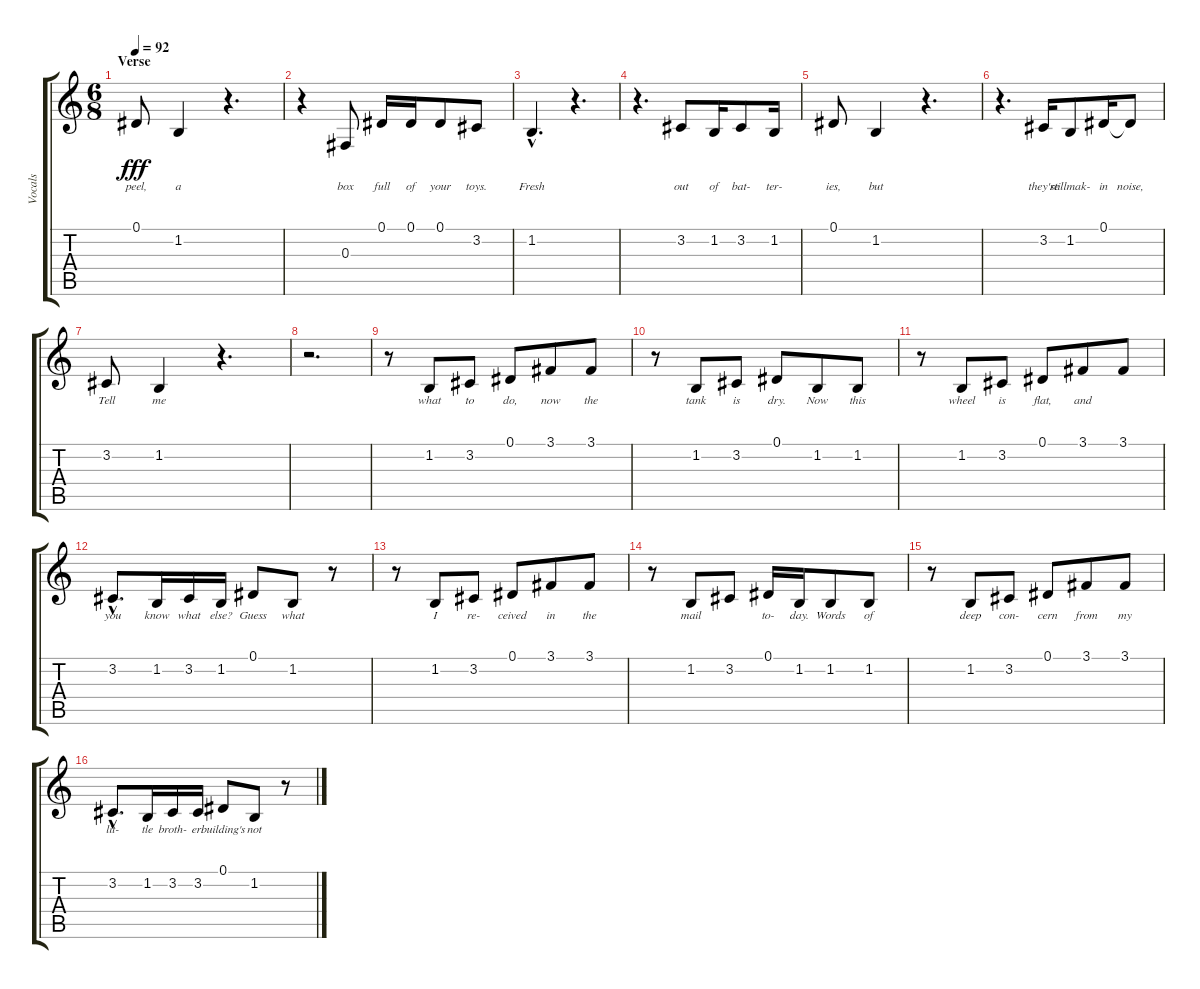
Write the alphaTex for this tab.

\track ("Vocals" "Vocals") {instrument lead2sawtooth}
\staff {score tabs}
\tuning (Eb4 Bb3 Gb3 Db3 Ab2 Eb2) {hide}
\ts (6 8)
\section ("" "Verse")
\tempo 92
\clef g2
\ks c
0.1.8{lyrics (0 "peel,") lyrics (1 "") lyrics (2 "") lyrics (3 "") lyrics (4 "") dy fff} 1.2.4{lyrics (0 "a") lyrics (1 "") lyrics (2 "") lyrics (3 "") lyrics (4 "")} r.4{d} |
r.4 0.3.8{lyrics (0 "box") lyrics (1 "") lyrics (2 "") lyrics (3 "") lyrics (4 "")} 0.1.16{lyrics (0 "full") lyrics (1 "") lyrics (2 "") lyrics (3 "") lyrics (4 "")} 0.1.16{lyrics (0 "of") lyrics (1 "") lyrics (2 "") lyrics (3 "") lyrics (4 "")} 0.1.8{lyrics (0 "your") lyrics (1 "") lyrics (2 "") lyrics (3 "") lyrics (4 "")} 3.2.8{lyrics (0 "toys.") lyrics (1 "") lyrics (2 "") lyrics (3 "") lyrics (4 "")} |
1.2{hac}.4{d lyrics (0 "Fresh") lyrics (1 "") lyrics (2 "") lyrics (3 "") lyrics (4 "")} r.4{d} |
r.4{d} 3.2.8{lyrics (0 "out") lyrics (1 "") lyrics (2 "") lyrics (3 "") lyrics (4 "")} 1.2.16{lyrics (0 "of") lyrics (1 "") lyrics (2 "") lyrics (3 "") lyrics (4 "")} 3.2.8{lyrics (0 "bat-") lyrics (1 "") lyrics (2 "") lyrics (3 "") lyrics (4 "")} 1.2.16{lyrics (0 "ter-") lyrics (1 "") lyrics (2 "") lyrics (3 "") lyrics (4 "")} |
0.1.8{lyrics (0 "ies,") lyrics (1 "") lyrics (2 "") lyrics (3 "") lyrics (4 "")} 1.2.4{lyrics (0 "but") lyrics (1 "") lyrics (2 "") lyrics (3 "") lyrics (4 "")} r.4{d} |
r.4{d} 3.2.16{lyrics (0 "they're") lyrics (1 "") lyrics (2 "") lyrics (3 "") lyrics (4 "")} 1.2.8{lyrics (0 "stillmak-") lyrics (1 "") lyrics (2 "") lyrics (3 "") lyrics (4 "")} 0.1.16{lyrics (0 "in") lyrics (1 "") lyrics (2 "") lyrics (3 "") lyrics (4 "")} 0.1{t}.8{lyrics (0 "noise,") lyrics (1 "") lyrics (2 "") lyrics (3 "") lyrics (4 "")} |
3.2.8{lyrics (0 "Tell") lyrics (1 "") lyrics (2 "") lyrics (3 "") lyrics (4 "")} 1.2.4{lyrics (0 "me") lyrics (1 "") lyrics (2 "") lyrics (3 "") lyrics (4 "")} r.4{d} |
r.2{d} |
r.8 1.2.8{lyrics (0 "what") lyrics (1 "") lyrics (2 "") lyrics (3 "") lyrics (4 "")} 3.2.8{lyrics (0 "to") lyrics (1 "") lyrics (2 "") lyrics (3 "") lyrics (4 "")} 0.1.8{lyrics (0 "do,") lyrics (1 "") lyrics (2 "") lyrics (3 "") lyrics (4 "")} 3.1.8{lyrics (0 "now") lyrics (1 "") lyrics (2 "") lyrics (3 "") lyrics (4 "")} 3.1.8{lyrics (0 "the") lyrics (1 "") lyrics (2 "") lyrics (3 "") lyrics (4 "")} |
r.8 1.2.8{lyrics (0 "tank") lyrics (1 "") lyrics (2 "") lyrics (3 "") lyrics (4 "")} 3.2.8{lyrics (0 "is") lyrics (1 "") lyrics (2 "") lyrics (3 "") lyrics (4 "")} 0.1.8{lyrics (0 "dry.") lyrics (1 "") lyrics (2 "") lyrics (3 "") lyrics (4 "")} 1.2.8{lyrics (0 "Now") lyrics (1 "") lyrics (2 "") lyrics (3 "") lyrics (4 "")} 1.2.8{lyrics (0 "this") lyrics (1 "") lyrics (2 "") lyrics (3 "") lyrics (4 "")} |
r.8 1.2.8{lyrics (0 "wheel") lyrics (1 "") lyrics (2 "") lyrics (3 "") lyrics (4 "")} 3.2.8{lyrics (0 "is") lyrics (1 "") lyrics (2 "") lyrics (3 "") lyrics (4 "")} 0.1.8{lyrics (0 "flat,") lyrics (1 "") lyrics (2 "") lyrics (3 "") lyrics (4 "")} 3.1.8{lyrics (0 "and") lyrics (1 "") lyrics (2 "") lyrics (3 "") lyrics (4 "")} 3.1.8{lyrics (0 "") lyrics (1 "") lyrics (2 "") lyrics (3 "") lyrics (4 "")} |
3.2{hac}.8{d lyrics (0 "you") lyrics (1 "") lyrics (2 "") lyrics (3 "") lyrics (4 "")} 1.2.16{lyrics (0 "know") lyrics (1 "") lyrics (2 "") lyrics (3 "") lyrics (4 "")} 3.2.16{lyrics (0 "what") lyrics (1 "") lyrics (2 "") lyrics (3 "") lyrics (4 "")} 1.2.16{lyrics (0 "else?") lyrics (1 "") lyrics (2 "") lyrics (3 "") lyrics (4 "")} 0.1.8{lyrics (0 "Guess") lyrics (1 "") lyrics (2 "") lyrics (3 "") lyrics (4 "")} 1.2.8{lyrics (0 "what") lyrics (1 "") lyrics (2 "") lyrics (3 "") lyrics (4 "")} r.8 |
r.8 1.2.8{lyrics (0 "I") lyrics (1 "") lyrics (2 "") lyrics (3 "") lyrics (4 "")} 3.2.8{lyrics (0 "re-") lyrics (1 "") lyrics (2 "") lyrics (3 "") lyrics (4 "")} 0.1.8{lyrics (0 "ceived") lyrics (1 "") lyrics (2 "") lyrics (3 "") lyrics (4 "")} 3.1.8{lyrics (0 "in") lyrics (1 "") lyrics (2 "") lyrics (3 "") lyrics (4 "")} 3.1.8{lyrics (0 "the") lyrics (1 "") lyrics (2 "") lyrics (3 "") lyrics (4 "")} |
r.8 1.2.8{lyrics (0 "mail") lyrics (1 "") lyrics (2 "") lyrics (3 "") lyrics (4 "")} 3.2.8{lyrics (0 "") lyrics (1 "") lyrics (2 "") lyrics (3 "") lyrics (4 "")} 0.1.16{lyrics (0 "to-") lyrics (1 "") lyrics (2 "") lyrics (3 "") lyrics (4 "")} 1.2.16{lyrics (0 "day.") lyrics (1 "") lyrics (2 "") lyrics (3 "") lyrics (4 "")} 1.2.8{lyrics (0 "Words") lyrics (1 "") lyrics (2 "") lyrics (3 "") lyrics (4 "")} 1.2.8{lyrics (0 "of") lyrics (1 "") lyrics (2 "") lyrics (3 "") lyrics (4 "")} |
r.8 1.2.8{lyrics (0 "deep") lyrics (1 "") lyrics (2 "") lyrics (3 "") lyrics (4 "")} 3.2.8{lyrics (0 "con-") lyrics (1 "") lyrics (2 "") lyrics (3 "") lyrics (4 "")} 0.1.8{lyrics (0 "cern") lyrics (1 "") lyrics (2 "") lyrics (3 "") lyrics (4 "")} 3.1.8{lyrics (0 "from") lyrics (1 "") lyrics (2 "") lyrics (3 "") lyrics (4 "")} 3.1.8{lyrics (0 "my") lyrics (1 "") lyrics (2 "") lyrics (3 "") lyrics (4 "")} |
3.2{hac}.8{d lyrics (0 "lit-") lyrics (1 "") lyrics (2 "") lyrics (3 "") lyrics (4 "")} 1.2.16{lyrics (0 "tle") lyrics (1 "") lyrics (2 "") lyrics (3 "") lyrics (4 "")} 3.2.16{lyrics (0 "broth-") lyrics (1 "") lyrics (2 "") lyrics (3 "") lyrics (4 "")} 3.2.16{lyrics (0 "er.") lyrics (1 "") lyrics (2 "") lyrics (3 "") lyrics (4 "")} 0.1.8{lyrics (0 "building's") lyrics (1 "") lyrics (2 "") lyrics (3 "") lyrics (4 "")} 1.2.8{lyrics (0 "not") lyrics (1 "") lyrics (2 "") lyrics (3 "") lyrics (4 "")} r.8
